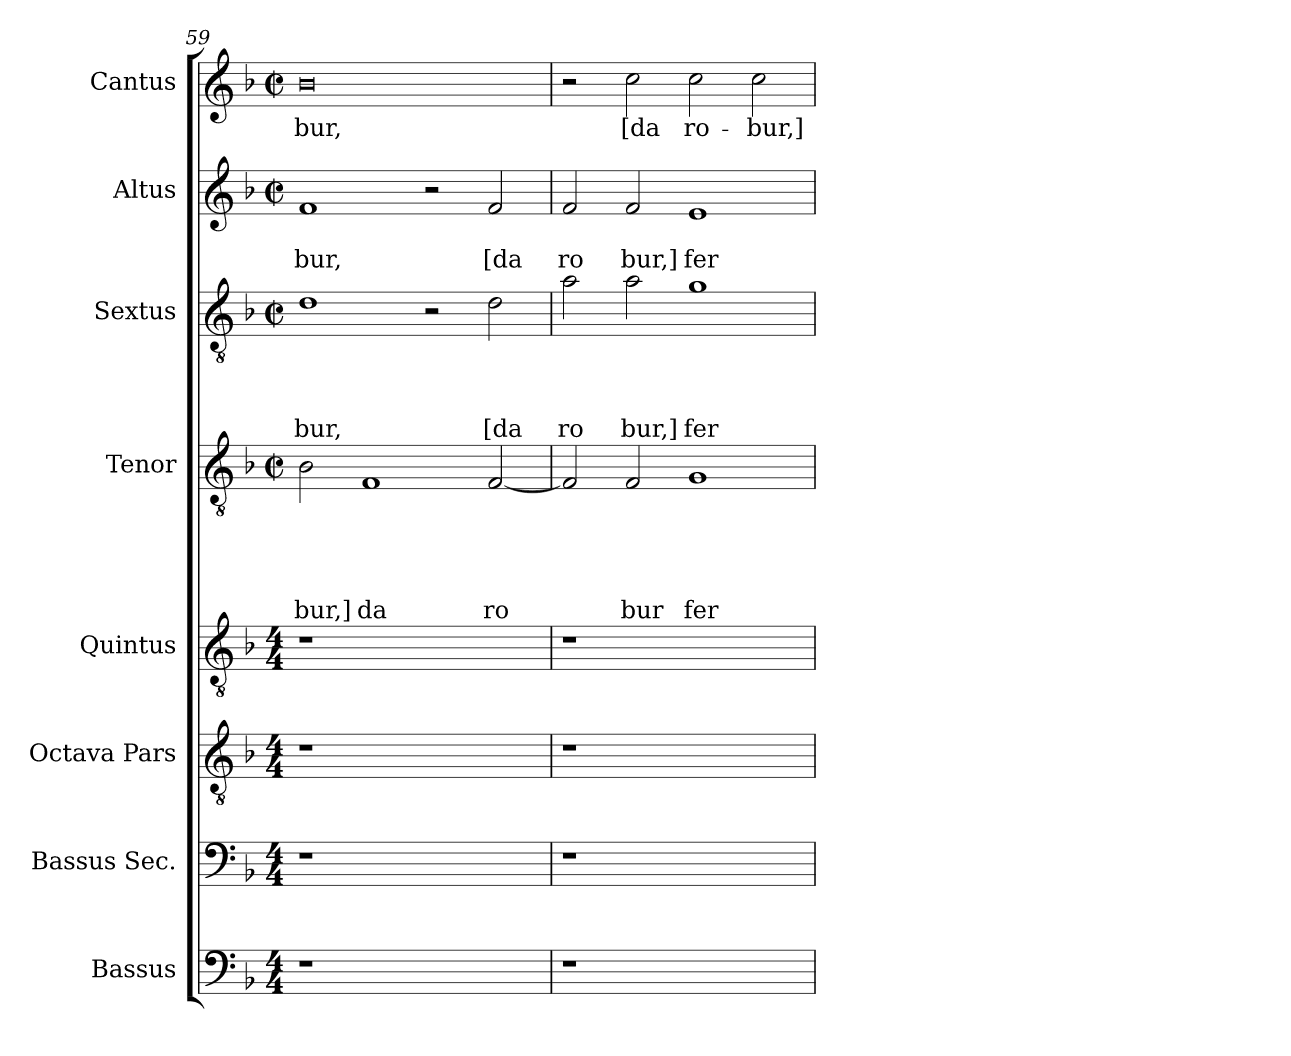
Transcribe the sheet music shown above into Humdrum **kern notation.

**kern	**kern	**kern	**kern	**kern	**text	**text	**text	**text	**text	**kern	**text	**text	**text	**text	**kern	**text	**text	**kern	**text
*part8	*part7	*part6	*part5	*part4	*part4	*part4	*part4	*part4	*part4	*part3	*part3	*part3	*part3	*part3	*part2	*part2	*part2	*part1	*part1
*staff8	*staff7	*staff6	*staff5	*staff4	*staff4	*staff4	*staff4	*staff4	*staff4	*staff3	*staff3	*staff3	*staff3	*staff3	*staff2	*staff2	*staff2	*staff1	*staff1
*I"Bassus	*I"Bassus Sec.	*I"Octava Pars	*I"Quintus	*I"Tenor	*	*	*	*	*	*I"Sextus	*	*	*	*	*I"Altus	*	*	*I"Cantus	*
*I'Bassus	*I'Bassus Sec.	*I'Octava Pars	*I'Quintus	*I'Tenor	*	*	*	*	*	*I'Sextus	*	*	*	*	*I'Altus	*	*	*I'Cantus	*
*clefF4	*clefF4	*clefGv2	*clefGv2	*clefGv2	*	*	*	*	*	*clefGv2	*	*	*	*	*clefG2	*	*	*clefG2	*
*	*	*	*	*ITrd-3c-5	*	*	*	*	*	*ITrd-3c-5	*	*	*	*	*ITrd-3c-5	*	*	*ITrd-3c-5	*
*k[b-]	*k[b-]	*k[b-]	*k[b-]	*k[b-e-]	*	*	*	*	*	*k[b-e-]	*	*	*	*	*k[b-e-]	*	*	*k[b-e-]	*
*F:	*F:	*F:	*F:	*B-:	*	*	*	*	*	*B-:	*	*	*	*	*B-:	*	*	*B-:	*
*M4/4	*M4/4	*M4/4	*M4/4	*M2/2	*	*	*	*	*	*M2/2	*	*	*	*	*M2/2	*	*	*M2/2	*
*	*	*	*	*met(c|)	*	*	*	*	*	*met(c|)	*	*	*	*	*met(c|)	*	*	*met(c|)	*
=59	=59	=59	=59	=59	=59	=59	=59	=59	=59	=59	=59	=59	=59	=59	=59	=59	=59	=59	=59
!	!	!	!	!	!	!	!	!	!LO:LY:b	!	!	!	!	!LO:LY:b	!	!	!LO:LY:b	!	!LO:LY:b
1r	1r	1r	1r	2e-\	.	.	.	.	bur,]	1g	.	.	.	bur,	1b-	.	bur,	0ee-	-bur,
!	!	!	!	!	!	!	!	!	!LO:LY:b	!	!	!	!	!	!	!	!	!	!
.	.	.	.	1B-	.	.	.	.	da	.	.	.	.	.	.	.	.	.	.
1ryy	1ryy	1ryy	1ryy	.	.	.	.	.	.	2r	.	.	.	.	2r	.	.	.	.
!	!	!	!	!	!	!	!	!	!LO:LY:b	!	!	!	!	!LO:LY:b	!	!	!LO:LY:b	!	!
.	.	.	.	[<2B-/	.	.	.	.	ro	2g\	.	.	.	[da	2b-/	.	[da	.	.
=60	=60	=60	=60	=60	=60	=60	=60	=60	=60	=60	=60	=60	=60	=60	=60	=60	=60	=60	=60
!	!	!	!	!	!	!	!	!	!	!	!	!	!	!LO:LY:b	!	!	!LO:LY:b	!	!
1r	1r	1r	1r	2B-/]	.	.	.	.	.	2dd\	.	.	.	ro	2b-/	.	ro	2r	.
!	!	!	!	!	!	!	!	!	!LO:LY:b	!	!	!	!	!LO:LY:b	!	!	!LO:LY:b	!	!LO:LY:b
.	.	.	.	2B-/	.	.	.	.	bur	2dd\	.	.	.	bur,]	2b-/	.	bur,]	2ff\	[da
!	!	!	!	!	!	!	!	!	!LO:LY:b	!	!	!	!	!LO:LY:b	!	!	!LO:LY:b	!	!LO:LY:b
1ryy	1ryy	1ryy	1ryy	1c	.	.	.	.	fer	1cc	.	.	.	fer	1a	.	fer	2ff\	ro-
!	!	!	!	!	!	!	!	!	!	!	!	!	!	!	!	!	!	!	!LO:LY:b
.	.	.	.	.	.	.	.	.	.	.	.	.	.	.	.	.	.	2ff\	-bur,]
=	=	=	=	=	=	=	=	=	=	=	=	=	=	=	=	=	=	=	=
*-	*-	*-	*-	*-	*-	*-	*-	*-	*-	*-	*-	*-	*-	*-	*-	*-	*-	*-	*-
